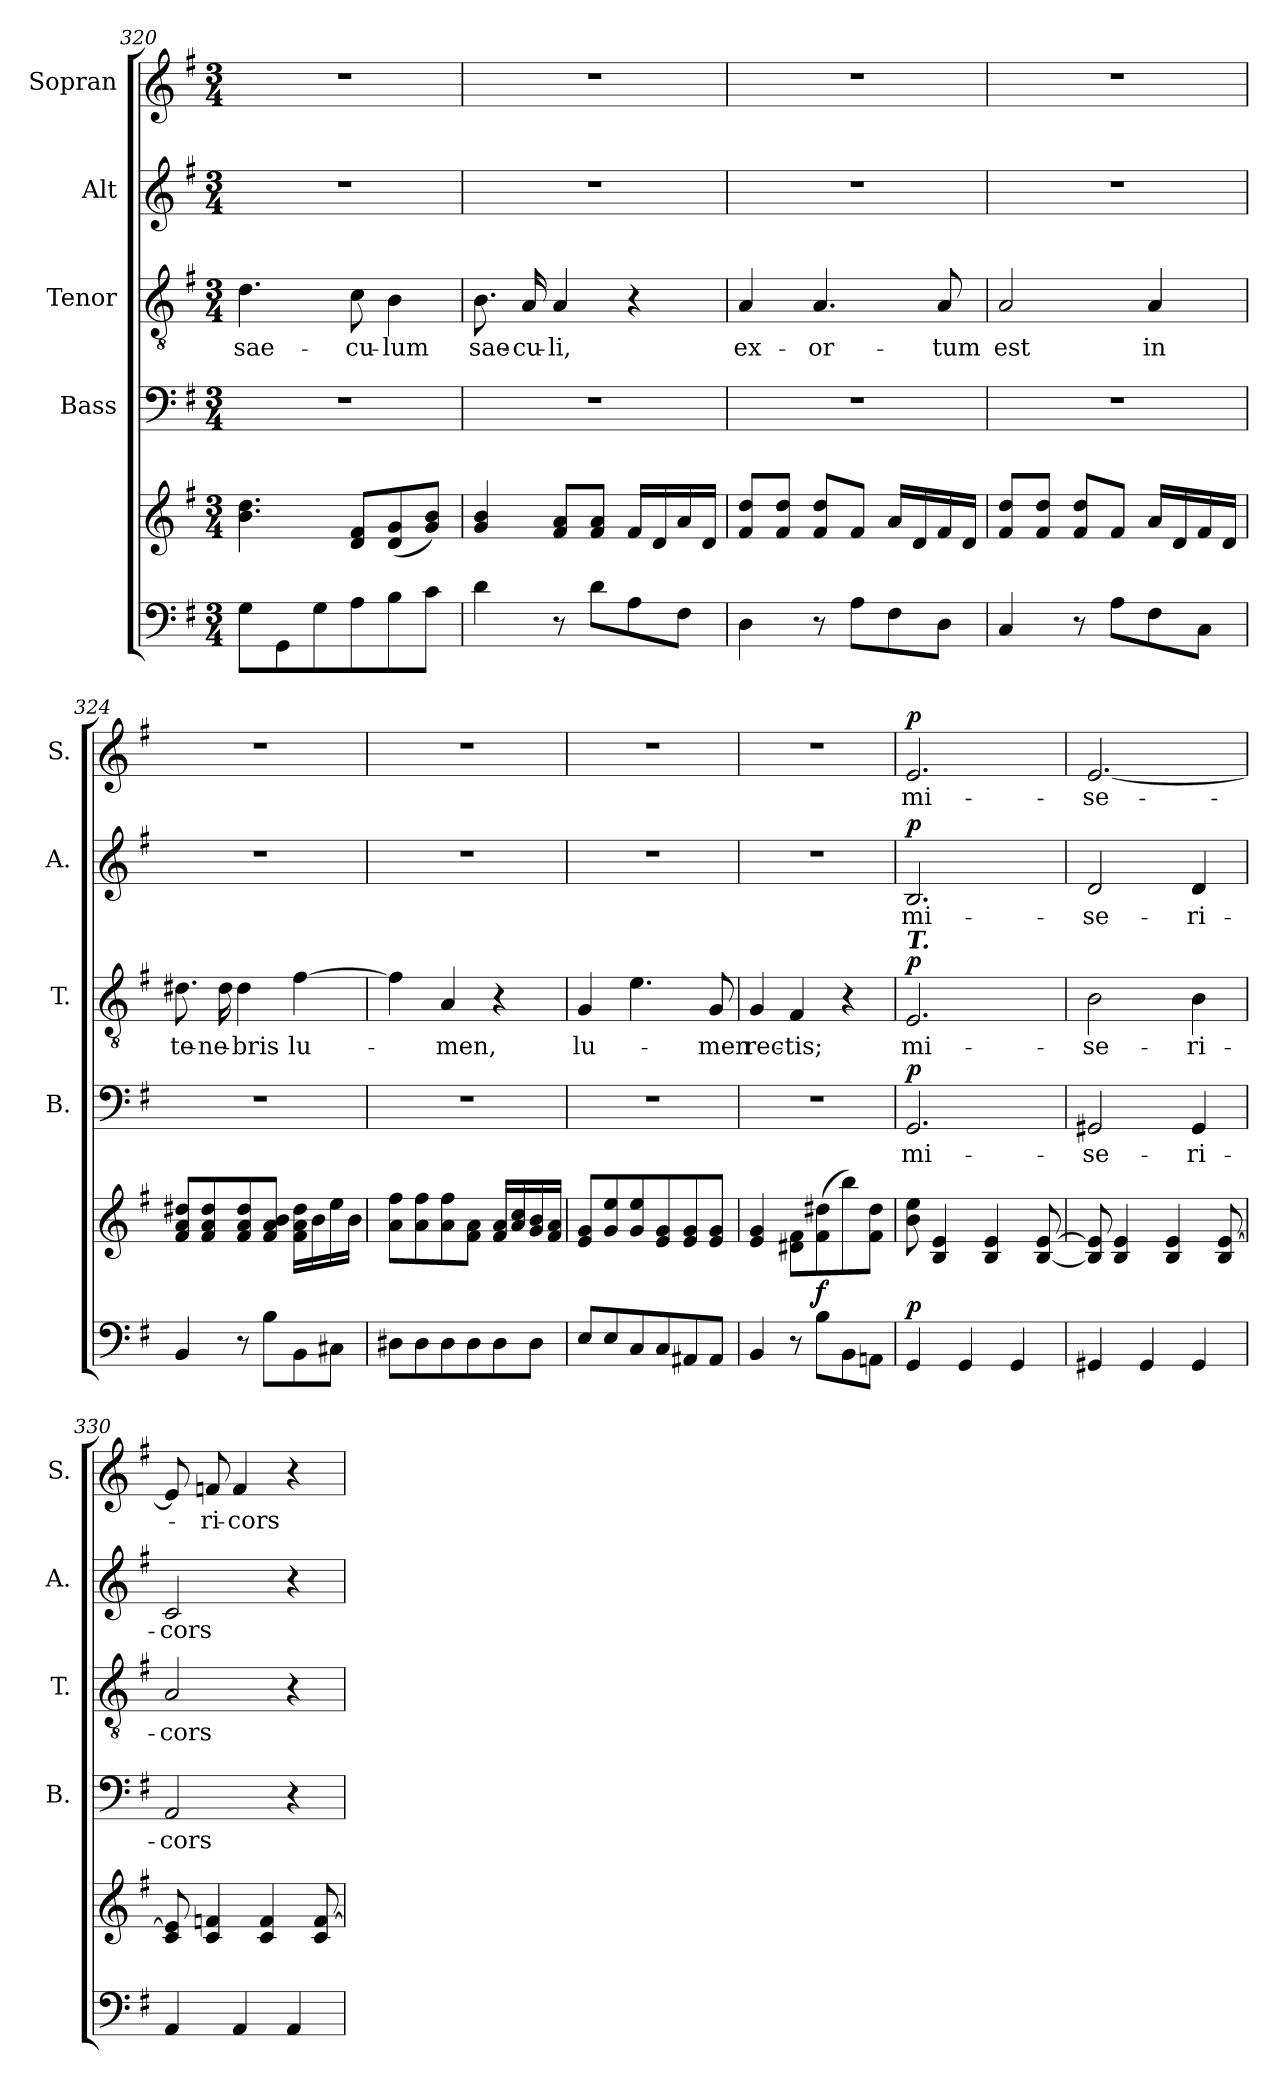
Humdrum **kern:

**kern	**kern	**dynam	**kern	**text	**dynam	**kern	**text	**dynam	**kern	**text	**dynam	**kern	**text	**dynam
*part5	*part5	*part5	*part4	*part4	*part4	*part3	*part3	*part3	*part2	*part2	*part2	*part1	*part1	*part1
*staff6	*staff5	*staff5/6	*staff4	*staff4	*staff4	*staff3	*staff3	*staff3	*staff2	*staff2	*staff2	*staff1	*staff1	*staff1
*	*	*	*I"Bass	*	*	*I"Tenor	*	*	*I"Alt	*	*	*I"Sopran	*	*
*	*	*	*I'B.	*	*	*I'T.	*	*	*I'A.	*	*	*I'S.	*	*
*clefF4	*clefG2	*	*clefF4	*	*	*clefGv2	*	*	*clefG2	*	*	*clefG2	*	*
*k[f#]	*k[f#]	*	*k[f#]	*	*	*k[f#]	*	*	*k[f#]	*	*	*k[f#]	*	*
*G:	*G:	*	*G:	*	*	*G:	*	*	*G:	*	*	*G:	*	*
*M3/4	*M3/4	*	*M3/4	*	*	*M3/4	*	*	*M3/4	*	*	*M3/4	*	*
=320	=320	=320	=320	=320	=320	=320	=320	=320	=320	=320	=320	=320	=320	=320
!	!	!	!	!	!	!	!LO:LY:b	!	!	!	!	!	!	!
8G\L	4.b\ 4.dd\	.	2.r	.	.	4.d\	sae-	.	2.r	.	.	2.r	.	.
8GG\	.	.	.	.	.	.	.	.	.	.	.	.	.	.
8G\	.	.	.	.	.	.	.	.	.	.	.	.	.	.
!	!	!	!	!	!	!	!LO:LY:b	!	!	!	!	!	!	!
8A\	8d/ 8f#/L	.	.	.	.	8c\	-cu-	.	.	.	.	.	.	.
!	!	!	!	!	!	!	!LO:LY:b	!	!	!	!	!	!	!
8B\	(<8d/ 8g/	.	.	.	.	4B\	-lum	.	.	.	.	.	.	.
8c\J	8g/ 8b/J)	.	.	.	.	.	.	.	.	.	.	.	.	.
=321	=321	=321	=321	=321	=321	=321	=321	=321	=321	=321	=321	=321	=321	=321
!	!	!	!	!	!	!	!LO:LY:b	!	!	!	!	!	!	!
4d\	4g/ 4b/	.	2.r	.	.	8.B\	sae-	.	2.r	.	.	2.r	.	.
!	!	!	!	!	!	!	!LO:LY:b	!	!	!	!	!	!	!
.	.	.	.	.	.	16A/	-cu-	.	.	.	.	.	.	.
!	!	!	!	!	!	!	!LO:LY:b	!	!	!	!	!	!	!
8r	8f#/ 8a/L	.	.	.	.	4A/	-li,	.	.	.	.	.	.	.
8d\L	8f#/ 8a/J	.	.	.	.	.	.	.	.	.	.	.	.	.
8A\	16f#/LL	.	.	.	.	4r	.	.	.	.	.	.	.	.
.	16d/	.	.	.	.	.	.	.	.	.	.	.	.	.
8F#\J	16a/	.	.	.	.	.	.	.	.	.	.	.	.	.
.	16d/JJ	.	.	.	.	.	.	.	.	.	.	.	.	.
!!LO:LB:g=z
=322	=322	=322	=322	=322	=322	=322	=322	=322	=322	=322	=322	=322	=322	=322
!	!	!	!	!	!	!	!LO:LY:b	!	!	!	!	!	!	!
4D\	8f#/ 8dd/L	.	2.r	.	.	4A/	ex-	.	2.r	.	.	2.r	.	.
.	8f#/ 8dd/J	.	.	.	.	.	.	.	.	.	.	.	.	.
!	!	!	!	!	!	!	!LO:LY:b	!	!	!	!	!	!	!
8r	8f#/ 8dd/L	.	.	.	.	4.A/	-or-	.	.	.	.	.	.	.
8A\L	8f#/J	.	.	.	.	.	.	.	.	.	.	.	.	.
8F#\	16a/LL	.	.	.	.	.	.	.	.	.	.	.	.	.
.	16d/	.	.	.	.	.	.	.	.	.	.	.	.	.
!	!	!	!	!	!	!	!LO:LY:b	!	!	!	!	!	!	!
8D\J	16f#/	.	.	.	.	8A/	-tum	.	.	.	.	.	.	.
.	16d/JJ	.	.	.	.	.	.	.	.	.	.	.	.	.
=323	=323	=323	=323	=323	=323	=323	=323	=323	=323	=323	=323	=323	=323	=323
!	!	!	!	!	!	!	!LO:LY:b	!	!	!	!	!	!	!
4C/	8f#/ 8dd/L	.	2.r	.	.	2A/	est	.	2.r	.	.	2.r	.	.
.	8f#/ 8dd/J	.	.	.	.	.	.	.	.	.	.	.	.	.
8r	8f#/ 8dd/L	.	.	.	.	.	.	.	.	.	.	.	.	.
8A\L	8f#/J	.	.	.	.	.	.	.	.	.	.	.	.	.
!	!	!	!	!	!	!	!LO:LY:b	!	!	!	!	!	!	!
8F#\	16a/LL	.	.	.	.	4A/	in	.	.	.	.	.	.	.
.	16d/	.	.	.	.	.	.	.	.	.	.	.	.	.
8C\J	16f#/	.	.	.	.	.	.	.	.	.	.	.	.	.
.	16d/JJ	.	.	.	.	.	.	.	.	.	.	.	.	.
=324	=324	=324	=324	=324	=324	=324	=324	=324	=324	=324	=324	=324	=324	=324
!	!	!	!	!	!	!	!LO:LY:b	!	!	!	!	!	!	!
4BB/	8f#/ 8a/ 8dd#X/L	.	2.r	.	.	8.d#X\	te-	.	2.r	.	.	2.r	.	.
.	8f#/ 8a/ 8dd#/	.	.	.	.	.	.	.	.	.	.	.	.	.
!	!	!	!	!	!	!	!LO:LY:b	!	!	!	!	!	!	!
.	.	.	.	.	.	16d#\	-ne-	.	.	.	.	.	.	.
!	!	!	!	!	!	!	!LO:LY:b	!	!	!	!	!	!	!
8r	8f#/ 8a/ 8dd#/	.	.	.	.	4d#\	-bris	.	.	.	.	.	.	.
8B\L	8f#/ 8a/ 8b/J	.	.	.	.	.	.	.	.	.	.	.	.	.
!	!	!	!	!	!	!	!LO:LY:b	!	!	!	!	!	!	!
8BB\	16f#\ 16a\ 16dd#\LL	.	.	.	.	[4f#\	lu-	.	.	.	.	.	.	.
.	16b\	.	.	.	.	.	.	.	.	.	.	.	.	.
8C#X\J	16ee\	.	.	.	.	.	.	.	.	.	.	.	.	.
.	16b\JJ	.	.	.	.	.	.	.	.	.	.	.	.	.
=325	=325	=325	=325	=325	=325	=325	=325	=325	=325	=325	=325	=325	=325	=325
8D#X\L	8a\ 8ff#\L	.	2.r	.	.	4f#\]	.	.	2.r	.	.	2.r	.	.
8D#\	8a\ 8ff#\	.	.	.	.	.	.	.	.	.	.	.	.	.
!	!	!	!	!	!	!	!LO:LY:b	!	!	!	!	!	!	!
8D#\	8a\ 8ff#\	.	.	.	.	4A/	-men,	.	.	.	.	.	.	.
8D#\	8f#\ 8a\J	.	.	.	.	.	.	.	.	.	.	.	.	.
8D#\	16f#/ 16a/LL	.	.	.	.	4r	.	.	.	.	.	.	.	.
.	16a/ 16cc/	.	.	.	.	.	.	.	.	.	.	.	.	.
8D#\J	16g/ 16b/	.	.	.	.	.	.	.	.	.	.	.	.	.
.	16f#/ 16a/JJ	.	.	.	.	.	.	.	.	.	.	.	.	.
=326	=326	=326	=326	=326	=326	=326	=326	=326	=326	=326	=326	=326	=326	=326
!	!	!	!	!	!	!	!LO:LY:b	!	!	!	!	!	!	!
8E/L	8e/ 8g/L	.	2.r	.	.	4G/	lu-	.	2.r	.	.	2.r	.	.
8E/	8g/ 8ee/	.	.	.	.	.	.	.	.	.	.	.	.	.
8C/	8g/ 8ee/	.	.	.	.	4.e\	.	.	.	.	.	.	.	.
8C/	8e/ 8g/	.	.	.	.	.	.	.	.	.	.	.	.	.
8AA#X/	8e/ 8g/	.	.	.	.	.	.	.	.	.	.	.	.	.
!	!	!	!	!	!	!	!LO:LY:b	!	!	!	!	!	!	!
8AA#/J	8e/ 8g/J	.	.	.	.	8G/	-men	.	.	.	.	.	.	.
=327	=327	=327	=327	=327	=327	=327	=327	=327	=327	=327	=327	=327	=327	=327
!	!	!	!	!	!	!	!LO:LY:b	!	!	!	!	!	!	!
4BB/	4e/ 4g/	.	2.r	.	.	4G/	rec-	.	2.r	.	.	2.r	.	.
!	!	!	!	!	!	!	!LO:LY:b	!	!	!	!	!	!	!
8r	8d#X\ 8f#\L	.	.	.	.	4F#/	-tis;	.	.	.	.	.	.	.
!	!	!LO:DY:a=2	!	!	!	!	!	!	!	!	!	!	!	!
8B\L	(>8f#\ 8dd#X\	f	.	.	.	.	.	.	.	.	.	.	.	.
8BB\	8bb\)	.	.	.	.	4r	.	.	.	.	.	.	.	.
8AAn\J	8f#\ 8dd#\J	.	.	.	.	.	.	.	.	.	.	.	.	.
!!LO:PB:g=z
=328	=328	=328	=328	=328	=328	=328	=328	=328	=328	=328	=328	=328	=328	=328
!	!	!	!	!	!	!LO:TX:a:Bi:t=T.	!	!	!	!	!	!	!	!
!	!	!LO:DY:a=2	!	!LO:LY:b	!LO:DY:a	!	!LO:LY:b	!LO:DY:a	!	!LO:LY:b	!LO:DY:a	!	!LO:LY:b	!LO:DY:a
4GG/	8b\ 8ee\	p	2.GG/	mi-	p	2.E/	mi-	p	2.B/	mi-	p	2.e/	mi-	p
.	4B/ 4e/	.	.	.	.	.	.	.	.	.	.	.	.	.
4GG/	.	.	.	.	.	.	.	.	.	.	.	.	.	.
.	4B/ 4e/	.	.	.	.	.	.	.	.	.	.	.	.	.
4GG/	.	.	.	.	.	.	.	.	.	.	.	.	.	.
.	[8B/ [8e/	.	.	.	.	.	.	.	.	.	.	.	.	.
=329	=329	=329	=329	=329	=329	=329	=329	=329	=329	=329	=329	=329	=329	=329
!	!	!	!	!LO:LY:b	!	!	!LO:LY:b	!	!	!LO:LY:b	!	!	!LO:LY:b	!
4GG#X/	8B/] 8e/]	.	2GG#X/	-se-	.	2B\	-se-	.	2d/	-se-	.	[2.e/	-se-	.
.	4B/ 4e/	.	.	.	.	.	.	.	.	.	.	.	.	.
4GG#/	.	.	.	.	.	.	.	.	.	.	.	.	.	.
.	4B/ 4e/	.	.	.	.	.	.	.	.	.	.	.	.	.
!	!	!	!	!LO:LY:b	!	!	!LO:LY:b	!	!	!LO:LY:b	!	!	!	!
4GG#/	.	.	4GG#/	-ri-	.	4B\	-ri-	.	4d/	-ri-	.	.	.	.
.	8B/ [>8e/	.	.	.	.	.	.	.	.	.	.	.	.	.
=330	=330	=330	=330	=330	=330	=330	=330	=330	=330	=330	=330	=330	=330	=330
!	!	!	!	!LO:LY:b	!	!	!LO:LY:b	!	!	!LO:LY:b	!	!	!	!
4AA/	8c/ 8e/]	.	2AA/	-cors	.	2A/	-cors	.	2c/	-cors	.	8e/]	.	.
!	!	!	!	!	!	!	!	!	!	!	!	!	!LO:LY:b	!
.	4c/ 4fn/	.	.	.	.	.	.	.	.	.	.	8fn/	-ri-	.
!	!	!	!	!	!	!	!	!	!	!	!	!	!LO:LY:b	!
4AA/	.	.	.	.	.	.	.	.	.	.	.	4f/	-cors	.
.	4c/ 4f/	.	.	.	.	.	.	.	.	.	.	.	.	.
4AA/	.	.	4r	.	.	4r	.	.	4r	.	.	4r	.	.
.	8c/ [>8f/	.	.	.	.	.	.	.	.	.	.	.	.	.
=	=	=	=	=	=	=	=	=	=	=	=	=	=	=
*-	*-	*-	*-	*-	*-	*-	*-	*-	*-	*-	*-	*-	*-	*-
